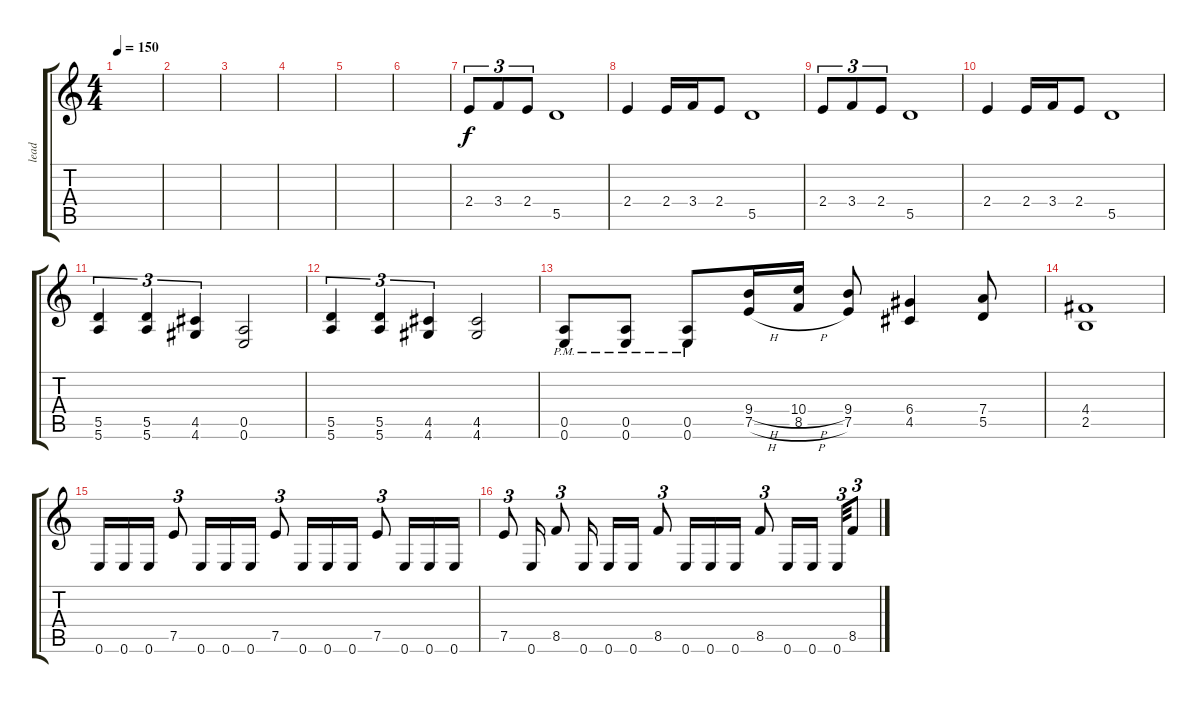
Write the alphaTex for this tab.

\track ("lead" "lead") {instrument distortionguitar}
\staff {score tabs}
\tuning (E4 B3 G3 D3 A2 E2) {hide}
\ts (4 4)
\tempo 150
\clef g2
\ks c
|
|
|
|
|
|
2.4.8{tu (3 2)} 3.4.8{tu (3 2)} 2.4.8{tu (3 2)} 5.5.1 |
2.4.4 2.4.16 3.4.16 2.4.8 5.5.1 |
2.4.8{tu (3 2)} 3.4.8{tu (3 2)} 2.4.8{tu (3 2)} 5.5.1 |
2.4.4 2.4.16 3.4.16 2.4.8 5.5.1 |
(5.5 5.6).4{tu (3 2)} (5.5 5.6).4{tu (3 2)} (4.5 4.6).4{tu (3 2)} (0.5 0.6).2 |
(5.5 5.6).4{tu (3 2)} (5.5 5.6).4{tu (3 2)} (4.5 4.6).4{tu (3 2)} (4.5 4.6).2 |
(0.5{pm} 0.6{pm}).8 (0.5{pm} 0.6{pm}).8 (0.5{pm} 0.6).8 (9.4{h} 7.5{h}).16 (10.4{h} 8.5{h}).16 (9.4 7.5).8 (6.4 4.5).4 (7.4 5.5).8 |
(4.4 2.5).1 |
0.6.16 0.6.16 0.6.16 7.5.8{tu (3 2)} 0.6.16 0.6.16 0.6.16 7.5.8{tu (3 2)} 0.6.16 0.6.16 0.6.16 7.5.8{tu (3 2)} 0.6.16 0.6.16 0.6.16 |
7.5.8{tu (3 2)} 0.6.16 8.5.8{tu (3 2)} 0.6.16 0.6.16 0.6.16 8.5.8{tu (3 2)} 0.6.16 0.6.16 0.6.16 8.5.8{tu (3 2)} 0.6.16 0.6.16{beam splitsecondary} 0.6.32{tu (3 2)} 8.5.8{tu (3 2)}
